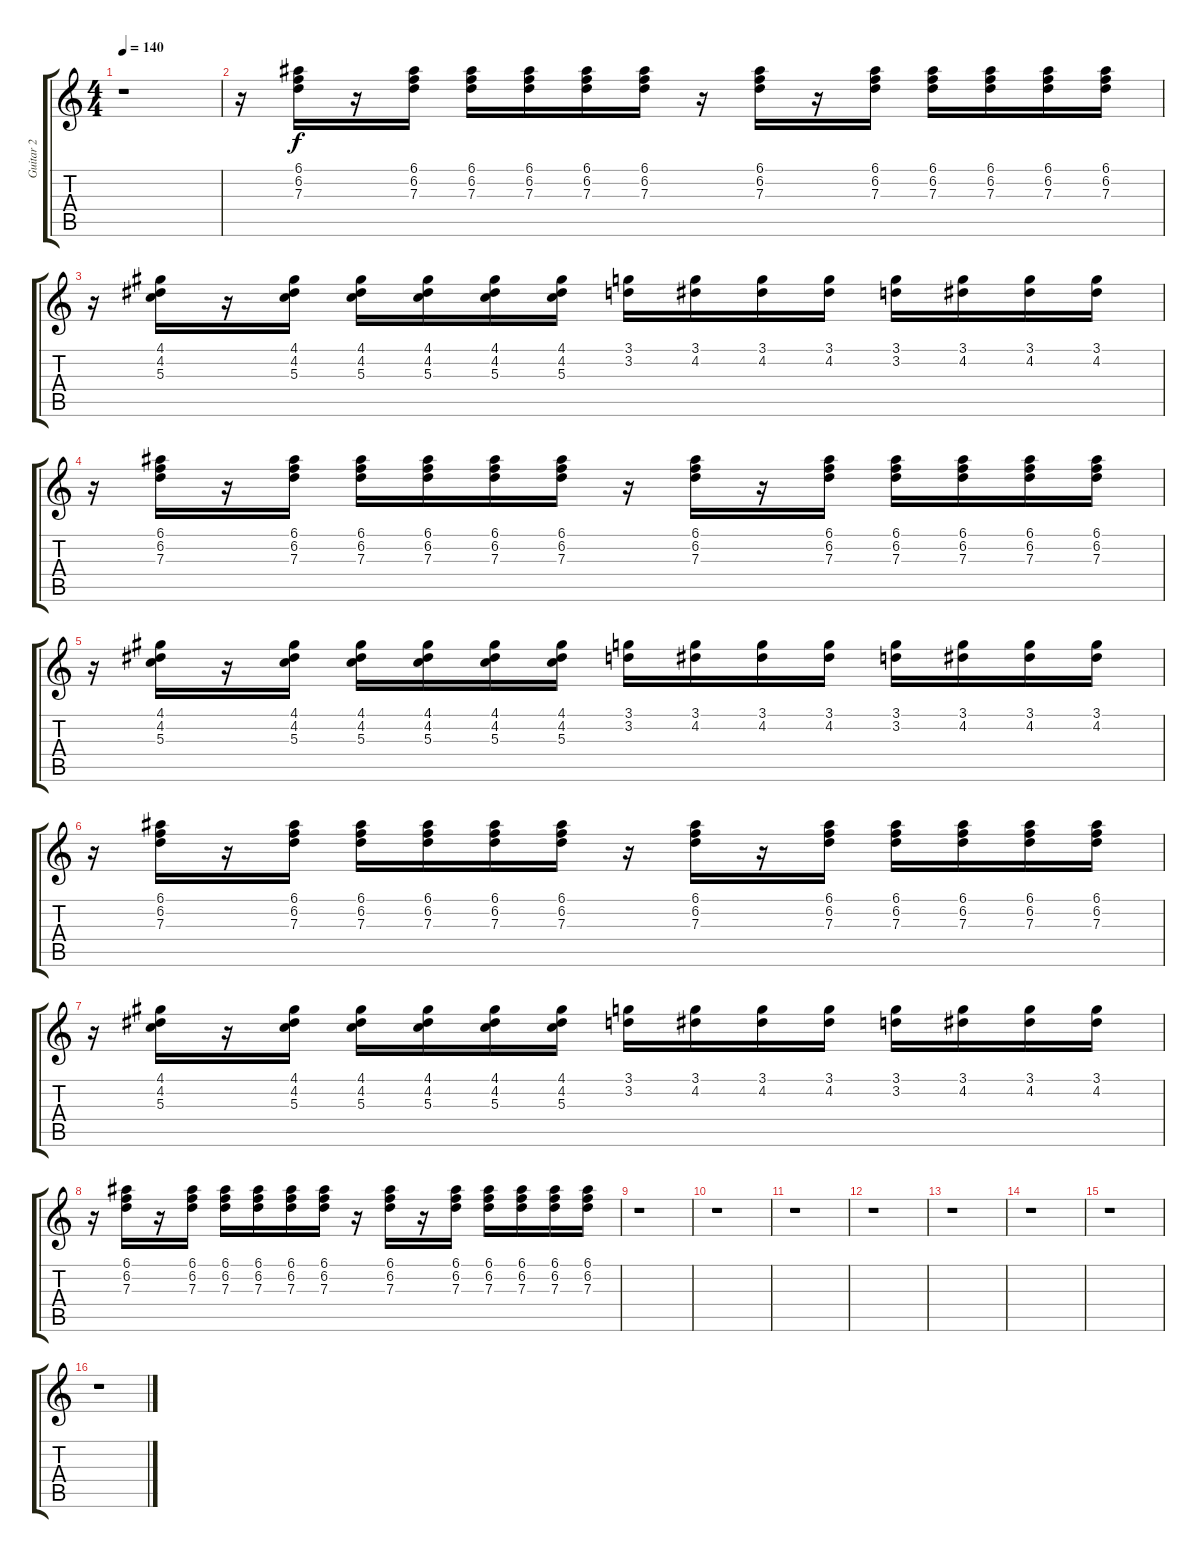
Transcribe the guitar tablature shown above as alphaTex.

\track ("Guitar 2" "Guitar 2") {instrument electricguitarclean}
\staff {score tabs}
\tuning (E4 B3 G3 D3 A2 E2) {hide}
\ts (4 4)
\tempo 140
\clef g2
\ks c
r.1{dy f} |
r.16 (6.1 6.2 7.3).16{instrument overdrivenguitar} r.16 (6.1 6.2 7.3).16 (6.1 6.2 7.3).16 (6.1 6.2 7.3).16 (6.1 6.2 7.3).16 (6.1 6.2 7.3).16 r.16 (6.1 6.2 7.3).16 r.16 (6.1 6.2 7.3).16 (6.1 6.2 7.3).16 (6.1 6.2 7.3).16 (6.1 6.2 7.3).16 (6.1 6.2 7.3).16 |
r.16 (4.1 4.2 5.3).16 r.16 (4.1 4.2 5.3).16 (4.1 4.2 5.3).16 (4.1 4.2 5.3).16 (4.1 4.2 5.3).16 (4.1 4.2 5.3).16 (3.1 3.2).16 (3.1 4.2).16 (3.1 4.2).16 (3.1 4.2).16 (3.1 3.2).16 (3.1 4.2).16 (3.1 4.2).16 (3.1 4.2).16 |
r.16 (6.1 6.2 7.3).16 r.16 (6.1 6.2 7.3).16 (6.1 6.2 7.3).16 (6.1 6.2 7.3).16 (6.1 6.2 7.3).16 (6.1 6.2 7.3).16 r.16 (6.1 6.2 7.3).16 r.16 (6.1 6.2 7.3).16 (6.1 6.2 7.3).16 (6.1 6.2 7.3).16 (6.1 6.2 7.3).16 (6.1 6.2 7.3).16 |
r.16 (4.1 4.2 5.3).16 r.16 (4.1 4.2 5.3).16 (4.1 4.2 5.3).16 (4.1 4.2 5.3).16 (4.1 4.2 5.3).16 (4.1 4.2 5.3).16 (3.1 3.2).16 (3.1 4.2).16 (3.1 4.2).16 (3.1 4.2).16 (3.1 3.2).16 (3.1 4.2).16 (3.1 4.2).16 (3.1 4.2).16 |
r.16 (6.1 6.2 7.3).16 r.16 (6.1 6.2 7.3).16 (6.1 6.2 7.3).16 (6.1 6.2 7.3).16 (6.1 6.2 7.3).16 (6.1 6.2 7.3).16 r.16 (6.1 6.2 7.3).16 r.16 (6.1 6.2 7.3).16 (6.1 6.2 7.3).16 (6.1 6.2 7.3).16 (6.1 6.2 7.3).16 (6.1 6.2 7.3).16 |
r.16 (4.1 4.2 5.3).16 r.16 (4.1 4.2 5.3).16 (4.1 4.2 5.3).16 (4.1 4.2 5.3).16 (4.1 4.2 5.3).16 (4.1 4.2 5.3).16 (3.1 3.2).16 (3.1 4.2).16 (3.1 4.2).16 (3.1 4.2).16 (3.1 3.2).16 (3.1 4.2).16 (3.1 4.2).16 (3.1 4.2).16 |
r.16 (6.1 6.2 7.3).16 r.16 (6.1 6.2 7.3).16 (6.1 6.2 7.3).16 (6.1 6.2 7.3).16 (6.1 6.2 7.3).16 (6.1 6.2 7.3).16 r.16 (6.1 6.2 7.3).16 r.16 (6.1 6.2 7.3).16 (6.1 6.2 7.3).16 (6.1 6.2 7.3).16 (6.1 6.2 7.3).16 (6.1 6.2 7.3).16 |
r.1 |
r.1 |
r.1 |
r.1 |
r.1 |
r.1 |
r.1 |
r.1
